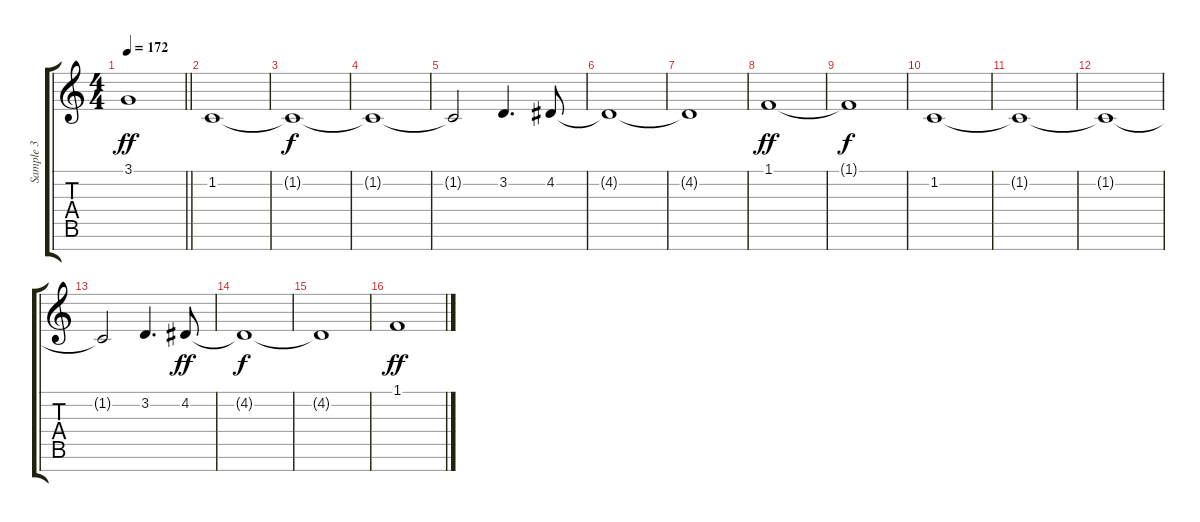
\track ("Sample 3" "Sample 3") {instrument stringensemble1}
\staff {score tabs}
\tuning (E4 B3 G3 D3 A2 E2 B1) {hide}
\ts (4 4)
\tempo 172
\clef g2
\barLineRight lightlight
\ks c
3.1.1{dy ff} |
\section ("" " ")
1.2.1 |
1.2{t}.1{dy f} |
1.2{t}.1 |
1.2{t}.2 3.2.4{d} 4.2.8 |
4.2{t}.1 |
4.2{t}.1 |
1.1.1{dy ff} |
1.1{t}.1{dy f} |
1.2.1 |
1.2{t}.1 |
1.2{t}.1 |
1.2{t}.2 3.2.4{d} 4.2.8{dy ff} |
4.2{t}.1{dy f} |
4.2{t}.1 |
1.1.1{dy ff}
